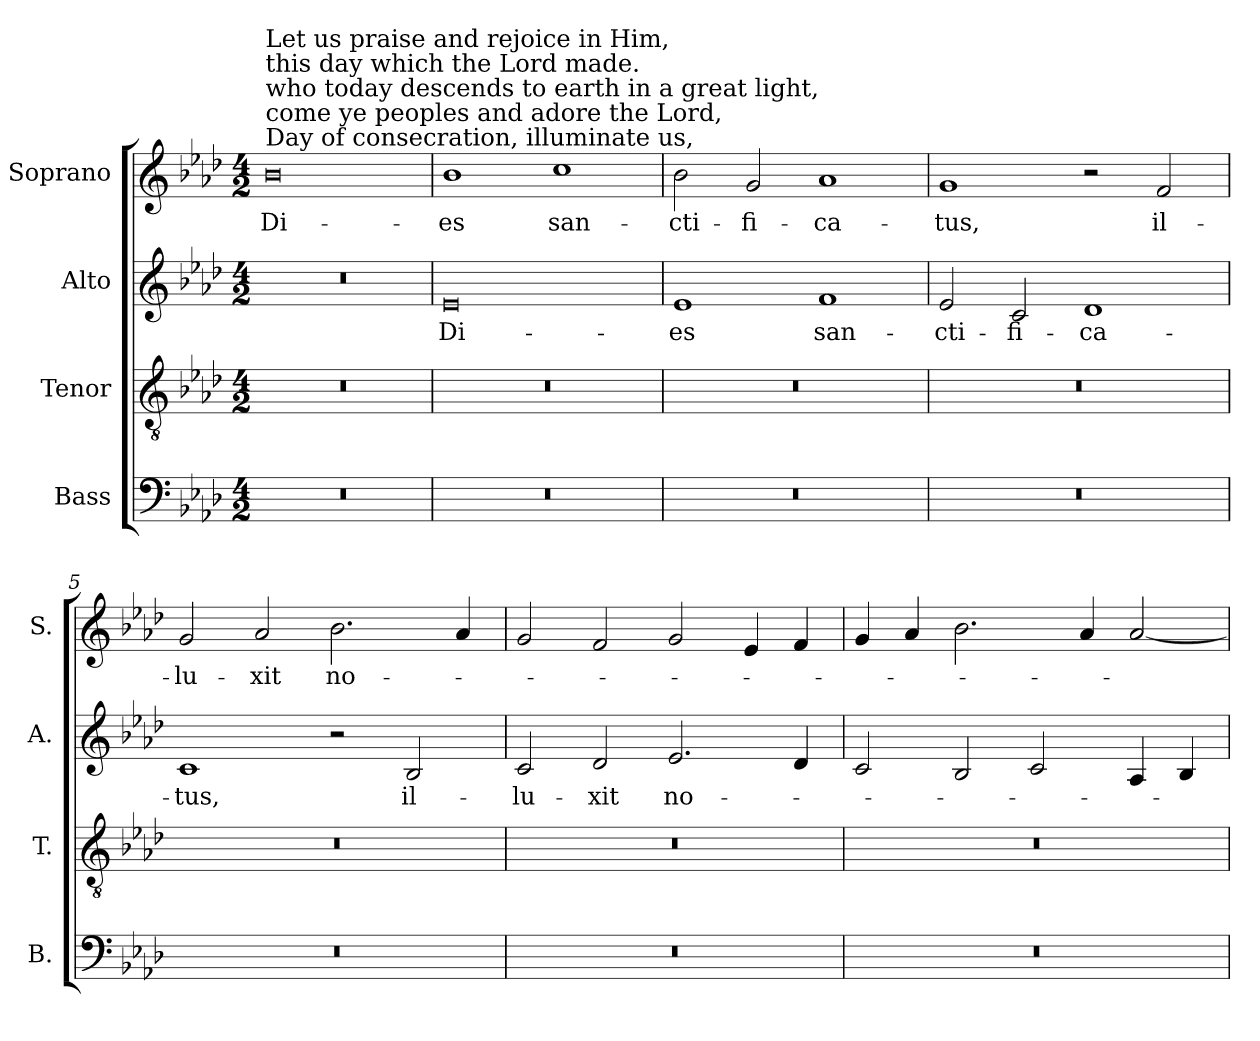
**kern	**kern	**kern	**text	**kern	**text
*part4	*part3	*part2	*part2	*part1	*part1
*staff4	*staff3	*staff2	*staff2	*staff1	*staff1
*I"Bass	*I"Tenor	*I"Alto	*	*I"Soprano	*
*I'B.	*I'T.	*I'A.	*	*I'S.	*
!!LO:PB:g=z
*clefF4	*clefGv2	*clefG2	*	*clefG2	*
*	*ITrd7c12	*	*	*	*
*k[b-e-a-d-]	*k[b-e-a-d-]	*k[b-e-a-d-]	*	*k[b-e-a-d-]	*
*A-:	*A-:	*A-:	*	*A-:	*
*M4/2	*M4/2	*M4/2	*	*M4/2	*
*MM192	*MM192	*MM192	*	*MM192	*
=1	=1	=1	=1	=1	=1
!LO:N:vis=1	!LO:N:vis=1	!LO:N:vis=1	!	!	!
!	!	!	!	!LO:TX:a:t=Day of consecration, illuminate us,	!
!	!	!	!	!LO:TX:t=come ye peoples and adore the Lord,	!
!	!	!	!	!LO:TX:t=who today descends to earth in a great light,	!
!	!	!	!	!LO:TX:t=this day which the Lord made.	!
!	!	!	!	!LO:TX:t=Let us praise and rejoice in Him,	!
!	!	!	!	!	!LO:LY:b:color=#000000
0r	0r	0r	.	0b-i	Di-
=2	=2	=2	=2	=2	=2
!LO:N:vis=1	!LO:N:vis=1	!	!	!	!
!	!	!	!LO:LY:b:color=#000000	!	!
!	!	!	!	!	!LO:LY:b:color=#000000
0r	0r	0e-i	Di-	1b-i	-es
!	!	!	!	!	!LO:LY:b:color=#000000
.	.	.	.	1cci	san-
=3	=3	=3	=3	=3	=3
!LO:N:vis=1	!LO:N:vis=1	!	!	!	!
!	!	!	!LO:LY:b:color=#000000	!	!
!	!	!	!	!	!LO:LY:b:color=#000000
0r	0r	1e-i	-es	2b-i\	-cti-
!	!	!	!	!	!LO:LY:b:color=#000000
.	.	.	.	2gi/	-fi-
!	!	!	!LO:LY:b:color=#000000	!	!
!	!	!	!	!	!LO:LY:b:color=#000000
.	.	1fi	san-	1a-i	-ca-
=4	=4	=4	=4	=4	=4
!LO:N:vis=1	!LO:N:vis=1	!	!	!	!
!	!	!	!LO:LY:b:color=#000000	!	!
!	!	!	!	!	!LO:LY:b:color=#000000
0r	0r	2e-i/	-cti-	1gi	-tus,
!	!	!	!LO:LY:b:color=#000000	!	!
.	.	2ci/	-fi-	.	.
!	!	!	!LO:LY:b:color=#000000	!	!
.	.	1d-i	-ca-	2r	.
!	!	!	!	!	!LO:LY:b:color=#000000
.	.	.	.	2fi/	il-
=5	=5	=5	=5	=5	=5
!LO:N:vis=1	!LO:N:vis=1	!	!	!	!
!	!	!	!LO:LY:b:color=#000000	!	!
!	!	!	!	!	!LO:LY:b:color=#000000
0r	0r	1ci	-tus,	2gi/	-lu-
!	!	!	!	!	!LO:LY:b:color=#000000
.	.	.	.	2a-i/	-xit
!	!	!	!	!	!LO:LY:b:color=#000000
.	.	2r	.	2.b-i\	no-
!	!	!	!LO:LY:b:color=#000000	!	!
.	.	2B-i/	il-	.	.
.	.	.	.	4a-i/	.
=6	=6	=6	=6	=6	=6
!LO:N:vis=1	!LO:N:vis=1	!	!	!	!
!	!	!	!LO:LY:b:color=#000000	!	!
0r	0r	2ci/	-lu-	2gi/	.
!	!	!	!LO:LY:b:color=#000000	!	!
.	.	2d-i/	-xit	2fi/	.
!	!	!	!LO:LY:b:color=#000000	!	!
.	.	2.e-i/	no-	2gi/	.
.	.	.	.	4e-i/	.
.	.	4d-i/	.	4fi/	.
=7	=7	=7	=7	=7	=7
!LO:N:vis=1	!LO:N:vis=1	!	!	!	!
0r	0r	2ci/	.	4gi/	.
.	.	.	.	4a-i/	.
.	.	2B-i/	.	2.b-i\	.
.	.	2ci/	.	.	.
.	.	.	.	4a-i/	.
.	.	4A-i/	.	[2a-i/	.
.	.	4B-i/	.	.	.
=	=	=	=	=	=
*-	*-	*-	*-	*-	*-
